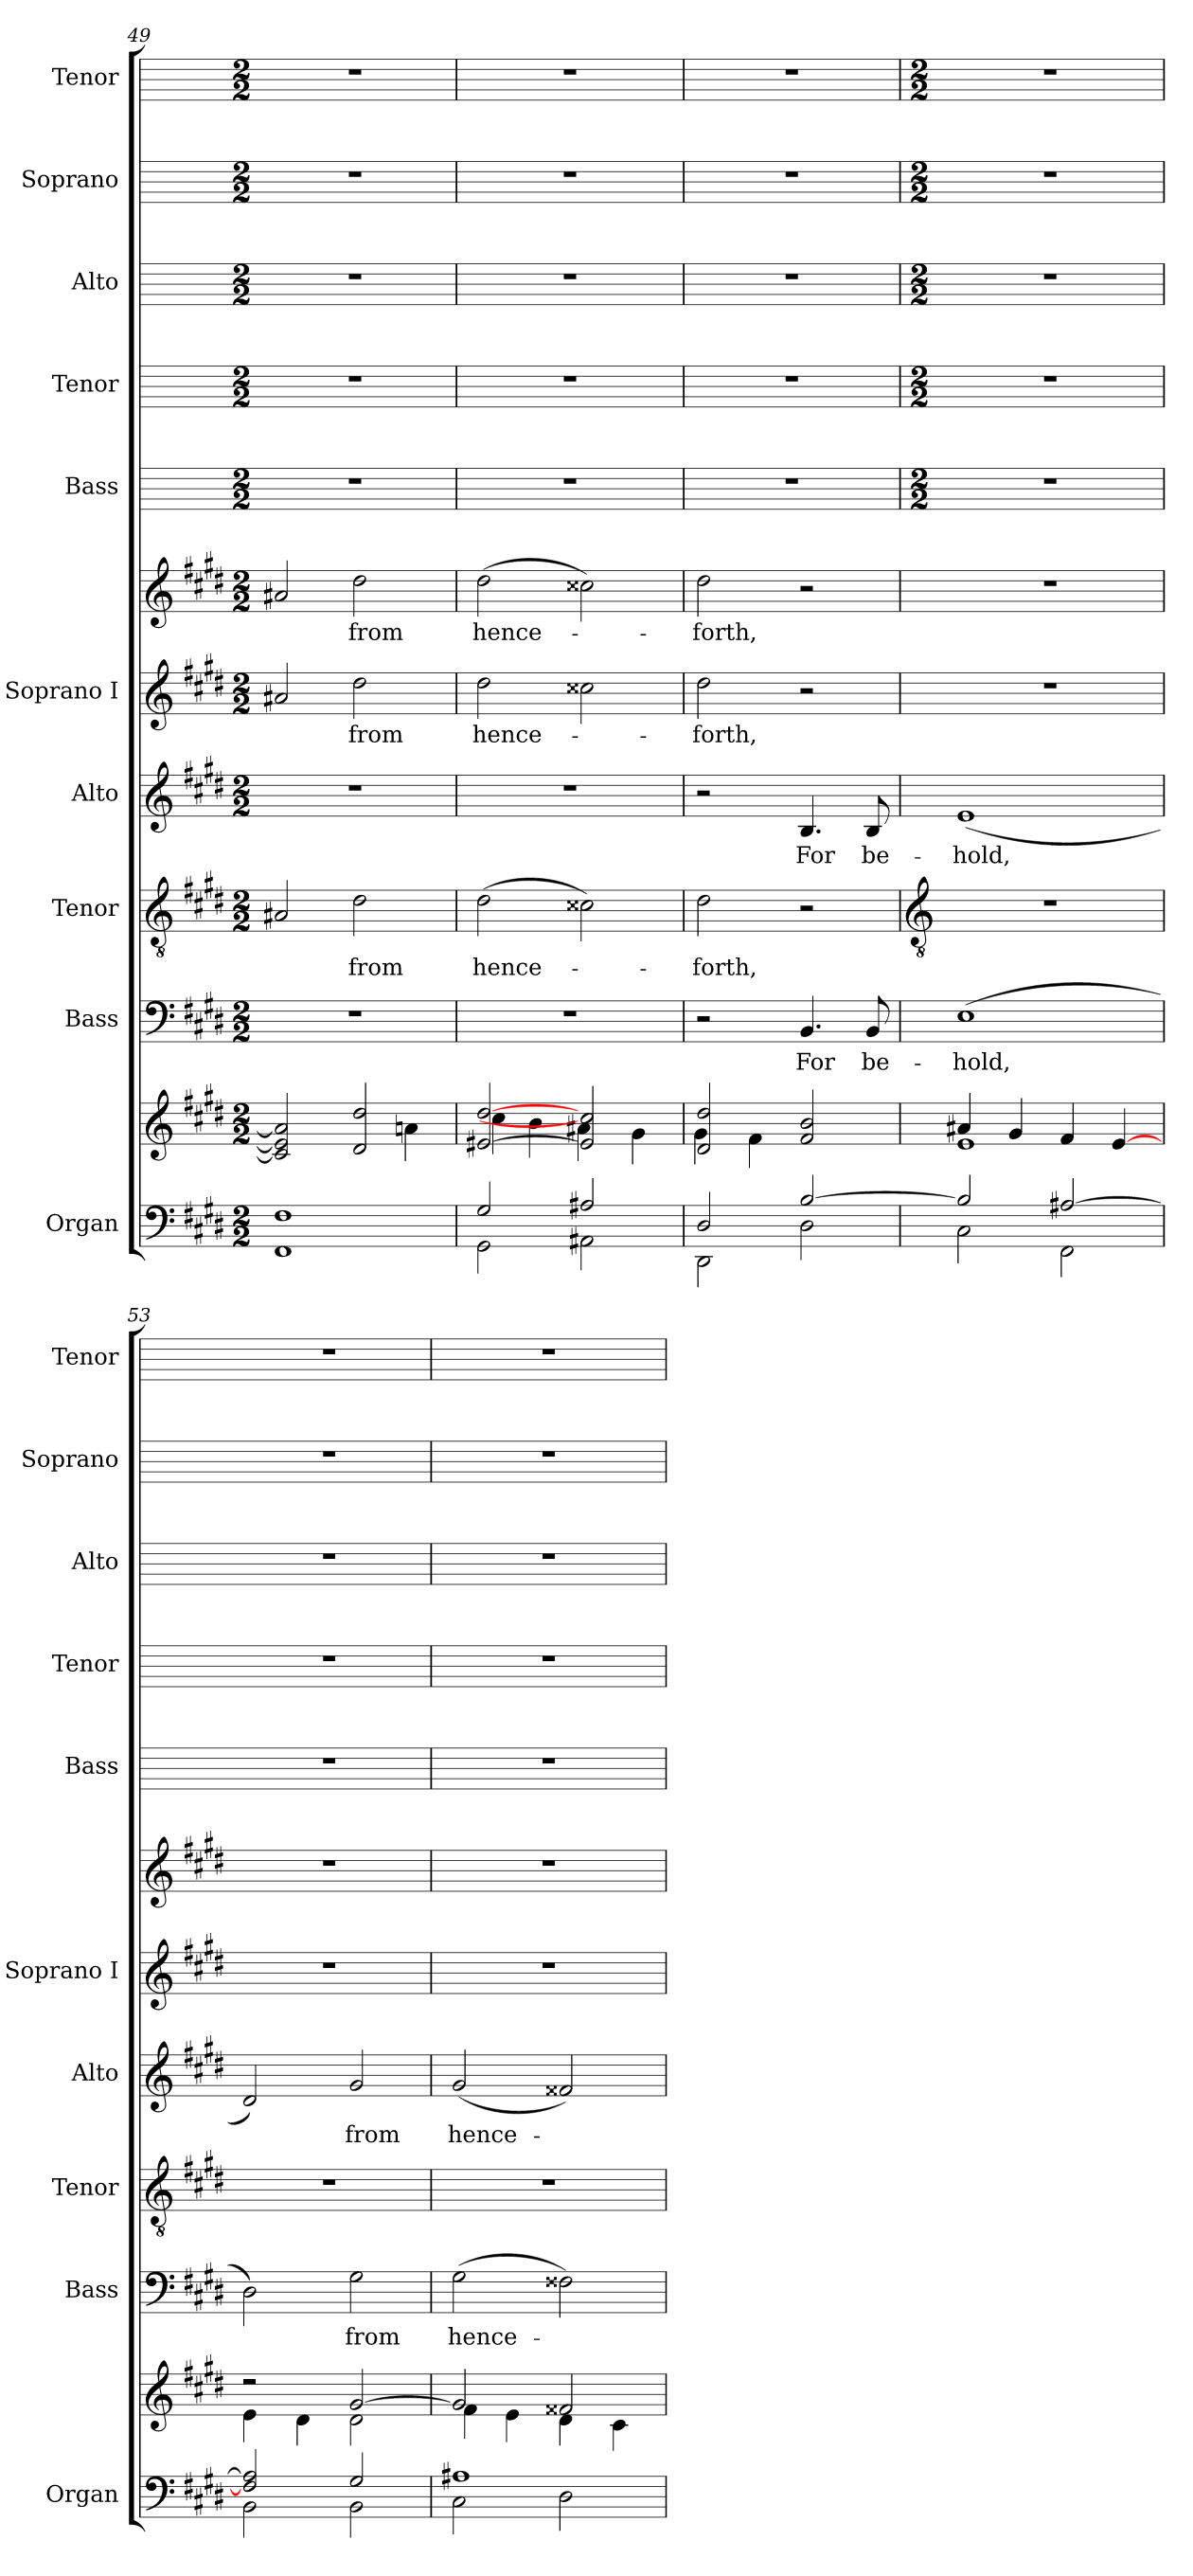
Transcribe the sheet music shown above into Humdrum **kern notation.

**kern	**kern	**kern	**text	**kern	**text	**kern	**text	**kern	**text	**kern	**text	**kern	**kern	**kern	**kern	**kern
*part10	*part10	*part9	*part9	*part8	*part8	*part7	*part7	*part6	*part6	*part6	*part6	*part5	*part4	*part3	*part2	*part1
*staff12	*staff11	*staff10	*staff10	*staff9	*staff9	*staff8	*staff8	*staff7	*staff7	*staff6	*staff6	*staff5	*staff4	*staff3	*staff2	*staff1
*I"Organ	*	*I"Bass	*	*I"Tenor	*	*I"Alto	*	*I"Soprano I	*	*	*	*I"Bass	*I"Tenor	*I"Alto	*I"Soprano	*I"Tenor
*I'Organ	*	*I'Bass	*	*I'Tenor	*	*I'Alto	*	*I'Soprano I	*	*	*	*I'Bass	*I'Tenor	*I'Alto	*I'Soprano	*I'Tenor
*clefF4	*clefG2	*clefF4	*	*clefGv2	*	*clefG2	*	*clefG2	*	*clefG2	*	*	*	*	*	*
*k[f#c#g#d#]	*k[f#c#g#d#]	*k[f#c#g#d#]	*	*k[f#c#g#d#]	*	*k[f#c#g#d#]	*	*k[f#c#g#d#]	*	*k[f#c#g#d#]	*	*	*	*	*	*
*E:	*E:	*E:	*	*E:	*	*E:	*	*E:	*	*E:	*	*	*	*	*	*
*M2/2	*M2/2	*M2/2	*	*M2/2	*	*M2/2	*	*M2/2	*	*M2/2	*	*M2/2	*M2/2	*M2/2	*M2/2	*M2/2
=49	=49	=49	=49	=49	=49	=49	=49	=49	=49	=49	=49	=49	=49	=49	=49	=49
*^	*^	*	*	*	*	*	*	*	*	*	*	*	*	*	*	*
1F#/	1FF#\	2ryy	2c##/] 2e#/] 2a#/]	1r	.	2A#X	.	1r	.	2a#X	.	2a#X	.	1r	1r	1r	1r	1r
!	!	!	!	!	!	!	!LO:LY:b	!	!	!	!LO:LY:b	!	!LO:LY:b	!	!	!	!	!
.	.	2d# 2dd#	4ryy	.	.	2d#	from	.	.	2dd#	from	2dd#	from	.	.	.	.	.
.	.	.	4an\	.	.	.	.	.	.	.	.	.	.	.	.	.	.	.
=50	=50	=50	=50	=50	=50	=50	=50	=50	=50	=50	=50	=50	=50	=50	=50	=50	=50	=50
!	!	!	!	!	!	!	!LO:LY:b	!	!	!	!LO:LY:b	!	!LO:LY:b	!	!	!	!	!
2G#/	2GG#\	[2e#X [2dd#	4cc#\	1r	.	(>2d#	hence-	1r	.	2dd#	hence-	(>2dd#	hence-	1r	1r	1r	1r	1r
.	.	.	4b\	.	.	.	.	.	.	.	.	.	.	.	.	.	.	.
2A#X/	2AA#X\	2e#] 2cc##]	4a#X\	.	.	2c##X)	.	.	.	2cc##X	.	2cc##X)	.	.	.	.	.	.
.	.	.	4g#\	.	.	.	.	.	.	.	.	.	.	.	.	.	.	.
=51	=51	=51	=51	=51	=51	=51	=51	=51	=51	=51	=51	=51	=51	=51	=51	=51	=51	=51
!	!	!	!	!	!	!	!LO:LY:b	!	!	!	!LO:LY:b	!	!LO:LY:b	!	!	!	!	!
2D#/	2DD#\	2d# 2dd#	4g#\	2r	.	2d#	forth,	2r	.	2dd#	forth,	2dd#	forth,	1r	1r	1r	1r	1r
.	.	.	4f#\	.	.	.	.	.	.	.	.	.	.	.	.	.	.	.
!	!	!	!	!	!LO:LY:b	!	!	!	!LO:LY:b	!	!	!	!	!	!	!	!	!
[2B/	2D#\	2f# 2b	2ryy	4.BB	For	2r	.	4.B	For	2r	.	2r	.	.	.	.	.	.
!	!	!	!	!	!LO:LY:b	!	!	!	!LO:LY:b	!	!	!	!	!	!	!	!	!
.	.	.	.	8BB	be-	.	.	8B	be-	.	.	.	.	.	.	.	.	.
!!LO:LB:g=z
=52	=52	=52	=52	=52	=52	=52	=52	=52	=52	=52	=52	=52	=52	=52	=52	=52	=52	=52
*	*	*	*	*	*	*clefGv2	*	*	*	*	*	*	*	*	*	*	*	*
*	*	*	*	*	*	*	*	*	*	*	*	*	*	*M2/2	*M2/2	*M2/2	*M2/2	*M2/2
!	!	!	!	!	!LO:LY:b	!	!	!	!LO:LY:b	!	!	!	!	!	!	!	!	!
2B/]	2C#\	4a#X	1e\	(>1E	-hold,	1r	.	(<1e	-hold,	1r	.	1r	.	1r	1r	1r	1r	1r
.	.	4g#	.	.	.	.	.	.	.	.	.	.	.	.	.	.	.	.
[2A#X/	2FF#\	4f#	.	.	.	.	.	.	.	.	.	.	.	.	.	.	.	.
.	.	[4e	.	.	.	.	.	.	.	.	.	.	.	.	.	.	.	.
=53	=53	=53	=53	=53	=53	=53	=53	=53	=53	=53	=53	=53	=53	=53	=53	=53	=53	=53
2F##/] 2A#/]	2BB\	2r	4e\	2D#)	.	1r	.	2d#)	.	1r	.	1r	.	1r	1r	1r	1r	1r
.	.	.	4d#\	.	.	.	.	.	.	.	.	.	.	.	.	.	.	.
!	!	!	!	!	!LO:LY:b	!	!	!	!LO:LY:b	!	!	!	!	!	!	!	!	!
2G#/	2BB\	[2g#	2d#\	2G#	from	.	.	2g#	from	.	.	.	.	.	.	.	.	.
=54	=54	=54	=54	=54	=54	=54	=54	=54	=54	=54	=54	=54	=54	=54	=54	=54	=54	=54
!	!	!	!	!	!LO:LY:b	!	!	!	!LO:LY:b	!	!	!	!	!	!	!	!	!
1A#X/	2C#\	2g#]	4f#\	(>2G#	hence-	1r	.	(<2g#	hence-	1r	.	1r	.	1r	1r	1r	1r	1r
.	.	.	4e\	.	.	.	.	.	.	.	.	.	.	.	.	.	.	.
.	2D#\	2f##X	4d#\	2F##X)	.	.	.	2f##X)	.	.	.	.	.	.	.	.	.	.
.	.	.	4c#\	.	.	.	.	.	.	.	.	.	.	.	.	.	.	.
*v	*v	*	*	*	*	*	*	*	*	*	*	*	*	*	*	*	*	*
*	*v	*v	*	*	*	*	*	*	*	*	*	*	*	*	*	*	*
=	=	=	=	=	=	=	=	=	=	=	=	=	=	=	=	=
*-	*-	*-	*-	*-	*-	*-	*-	*-	*-	*-	*-	*-	*-	*-	*-	*-
